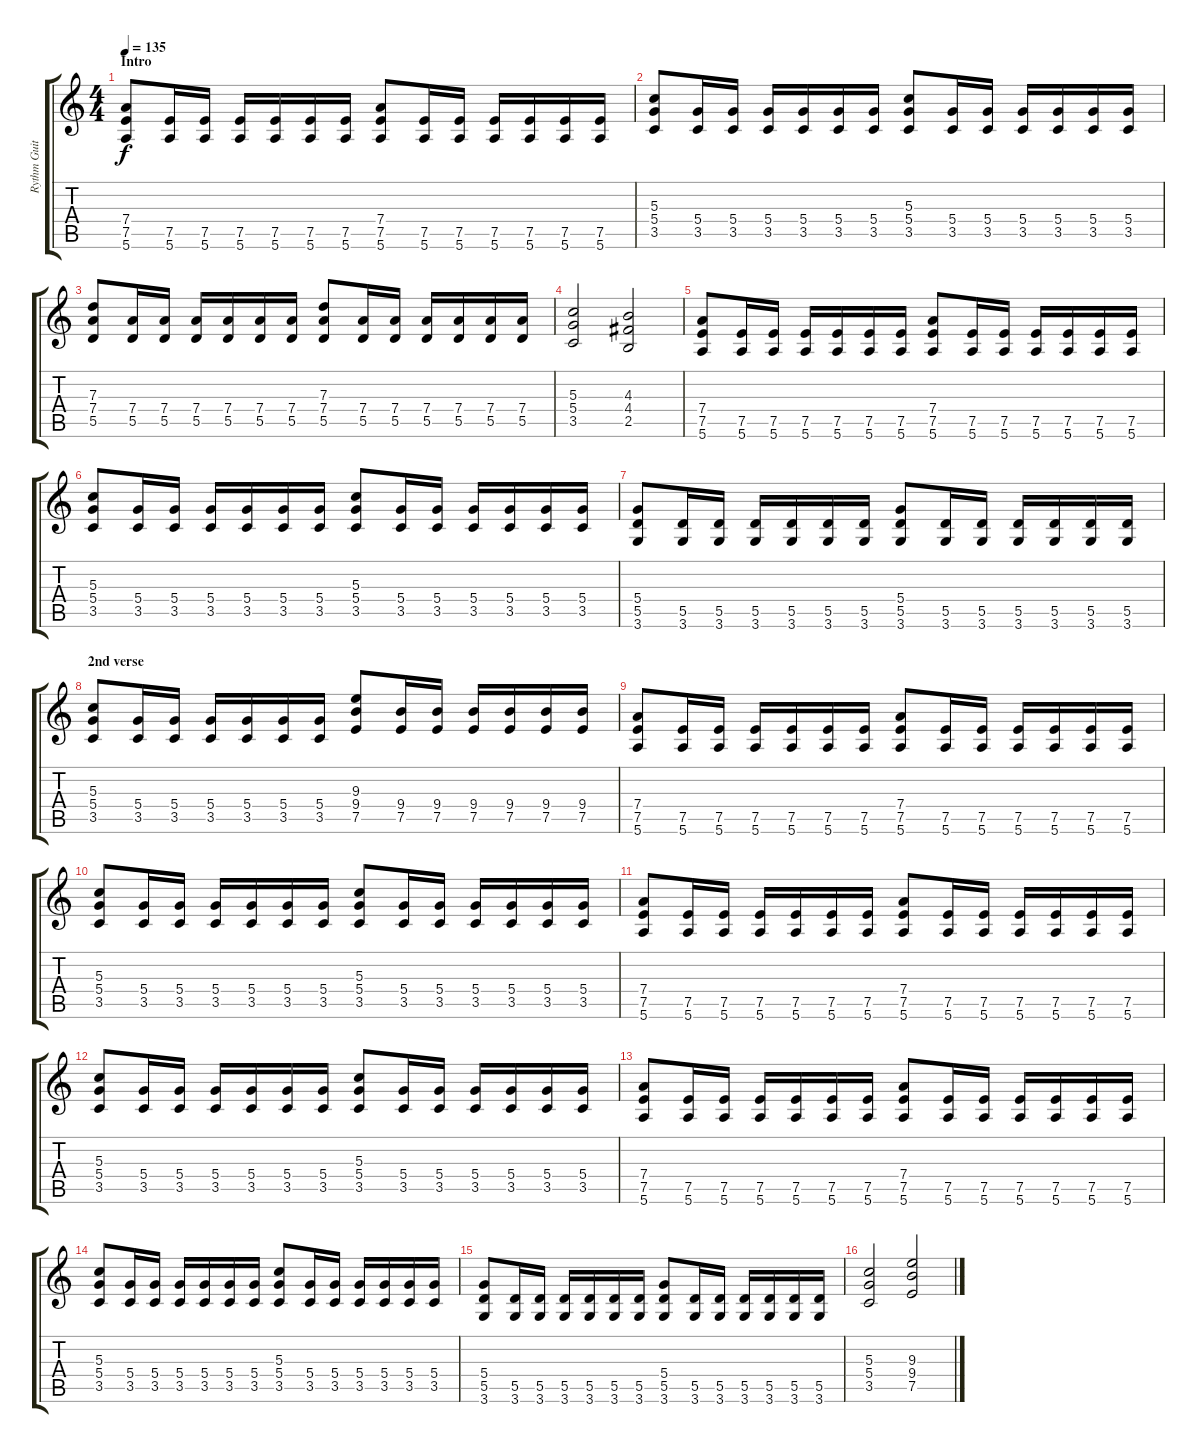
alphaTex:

\track ("Rythm Guitar" "Rythm Guit") {instrument distortionguitar}
\staff {score tabs}
\tuning (E4 B3 G3 D3 A2 E2) {hide}
\ts (4 4)
\section ("" "Intro")
\tempo 135
\clef g2
\ks c
(7.4 7.5 5.6).8{dy f} (7.5 5.6).16 (7.5 5.6).16 (7.5 5.6).16 (7.5 5.6).16 (7.5 5.6).16 (7.5 5.6).16 (7.4 7.5 5.6).8 (7.5 5.6).16 (7.5 5.6).16 (7.5 5.6).16 (7.5 5.6).16 (7.5 5.6).16 (7.5 5.6).16 |
(5.3 5.4 3.5).8 (5.4 3.5).16 (5.4 3.5).16 (5.4 3.5).16 (5.4 3.5).16 (5.4 3.5).16 (5.4 3.5).16 (5.3 5.4 3.5).8 (5.4 3.5).16 (5.4 3.5).16 (5.4 3.5).16 (5.4 3.5).16 (5.4 3.5).16 (5.4 3.5).16 |
(7.3 7.4 5.5).8 (7.4 5.5).16 (7.4 5.5).16 (7.4 5.5).16 (7.4 5.5).16 (7.4 5.5).16 (7.4 5.5).16 (7.3 7.4 5.5).8 (7.4 5.5).16 (7.4 5.5).16 (7.4 5.5).16 (7.4 5.5).16 (7.4 5.5).16 (7.4 5.5).16 |
(5.3 5.4 3.5).2 (4.3 4.4 2.5).2 |
(7.4 7.5 5.6).8 (7.5 5.6).16 (7.5 5.6).16 (7.5 5.6).16 (7.5 5.6).16 (7.5 5.6).16 (7.5 5.6).16 (7.4 7.5 5.6).8 (7.5 5.6).16 (7.5 5.6).16 (7.5 5.6).16 (7.5 5.6).16 (7.5 5.6).16 (7.5 5.6).16 |
(5.3 5.4 3.5).8 (5.4 3.5).16 (5.4 3.5).16 (5.4 3.5).16 (5.4 3.5).16 (5.4 3.5).16 (5.4 3.5).16 (5.3 5.4 3.5).8 (5.4 3.5).16 (5.4 3.5).16 (5.4 3.5).16 (5.4 3.5).16 (5.4 3.5).16 (5.4 3.5).16 |
(5.4 5.5 3.6).8 (5.5 3.6).16 (5.5 3.6).16 (5.5 3.6).16 (5.5 3.6).16 (5.5 3.6).16 (5.5 3.6).16 (5.4 5.5 3.6).8 (5.5 3.6).16 (5.5 3.6).16 (5.5 3.6).16 (5.5 3.6).16 (5.5 3.6).16 (5.5 3.6).16 |
\section ("" "2nd verse")
(5.3 5.4 3.5).8 (5.4 3.5).16 (5.4 3.5).16 (5.4 3.5).16 (5.4 3.5).16 (5.4 3.5).16 (5.4 3.5).16 (9.3 9.4 7.5).8 (9.4 7.5).16 (9.4 7.5).16 (9.4 7.5).16 (9.4 7.5).16 (9.4 7.5).16 (9.4 7.5).16 |
(7.4 7.5 5.6).8 (7.5 5.6).16 (7.5 5.6).16 (7.5 5.6).16 (7.5 5.6).16 (7.5 5.6).16 (7.5 5.6).16 (7.4 7.5 5.6).8 (7.5 5.6).16 (7.5 5.6).16 (7.5 5.6).16 (7.5 5.6).16 (7.5 5.6).16 (7.5 5.6).16 |
(5.3 5.4 3.5).8 (5.4 3.5).16 (5.4 3.5).16 (5.4 3.5).16 (5.4 3.5).16 (5.4 3.5).16 (5.4 3.5).16 (5.3 5.4 3.5).8 (5.4 3.5).16 (5.4 3.5).16 (5.4 3.5).16 (5.4 3.5).16 (5.4 3.5).16 (5.4 3.5).16 |
(7.4 7.5 5.6).8 (7.5 5.6).16 (7.5 5.6).16 (7.5 5.6).16 (7.5 5.6).16 (7.5 5.6).16 (7.5 5.6).16 (7.4 7.5 5.6).8 (7.5 5.6).16 (7.5 5.6).16 (7.5 5.6).16 (7.5 5.6).16 (7.5 5.6).16 (7.5 5.6).16 |
(5.3 5.4 3.5).8 (5.4 3.5).16 (5.4 3.5).16 (5.4 3.5).16 (5.4 3.5).16 (5.4 3.5).16 (5.4 3.5).16 (5.3 5.4 3.5).8 (5.4 3.5).16 (5.4 3.5).16 (5.4 3.5).16 (5.4 3.5).16 (5.4 3.5).16 (5.4 3.5).16 |
(7.4 7.5 5.6).8 (7.5 5.6).16 (7.5 5.6).16 (7.5 5.6).16 (7.5 5.6).16 (7.5 5.6).16 (7.5 5.6).16 (7.4 7.5 5.6).8 (7.5 5.6).16 (7.5 5.6).16 (7.5 5.6).16 (7.5 5.6).16 (7.5 5.6).16 (7.5 5.6).16 |
(5.3 5.4 3.5).8 (5.4 3.5).16 (5.4 3.5).16 (5.4 3.5).16 (5.4 3.5).16 (5.4 3.5).16 (5.4 3.5).16 (5.3 5.4 3.5).8 (5.4 3.5).16 (5.4 3.5).16 (5.4 3.5).16 (5.4 3.5).16 (5.4 3.5).16 (5.4 3.5).16 |
(5.4 5.5 3.6).8 (5.5 3.6).16 (5.5 3.6).16 (5.5 3.6).16 (5.5 3.6).16 (5.5 3.6).16 (5.5 3.6).16 (5.4 5.5 3.6).8 (5.5 3.6).16 (5.5 3.6).16 (5.5 3.6).16 (5.5 3.6).16 (5.5 3.6).16 (5.5 3.6).16 |
(5.3 5.4 3.5).2 (9.3 9.4 7.5).2
